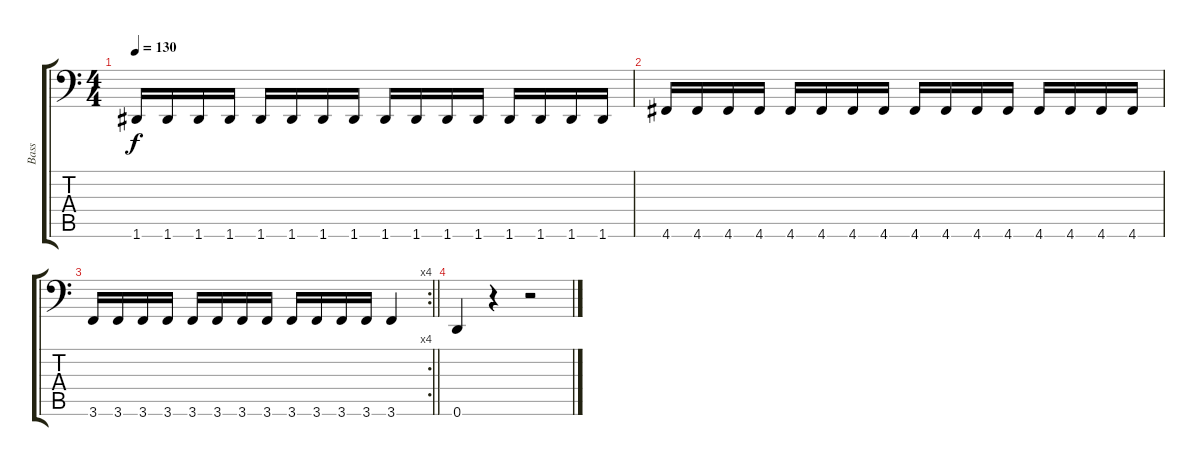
\track ("Bass" "Bass") {instrument electricbassfinger}
\staff {score tabs}
\tuning (D3 A2 F2 C2 G1 D1) {hide}
\ts (4 4)
\tempo 130
\clef f4
\ks c
1.6.16{dy f} 1.6.16 1.6.16 1.6.16 1.6.16 1.6.16 1.6.16 1.6.16 1.6.16 1.6.16 1.6.16 1.6.16 1.6.16 1.6.16 1.6.16 1.6.16 |
4.6.16 4.6.16 4.6.16 4.6.16 4.6.16 4.6.16 4.6.16 4.6.16 4.6.16 4.6.16 4.6.16 4.6.16 4.6.16 4.6.16 4.6.16 4.6.16 |
\rc 4
\barLineRight lightlight
3.6.16 3.6.16 3.6.16 3.6.16 3.6.16 3.6.16 3.6.16 3.6.16 3.6.16 3.6.16 3.6.16 3.6.16 3.6.4 |
0.6.4 r.4 r.2
